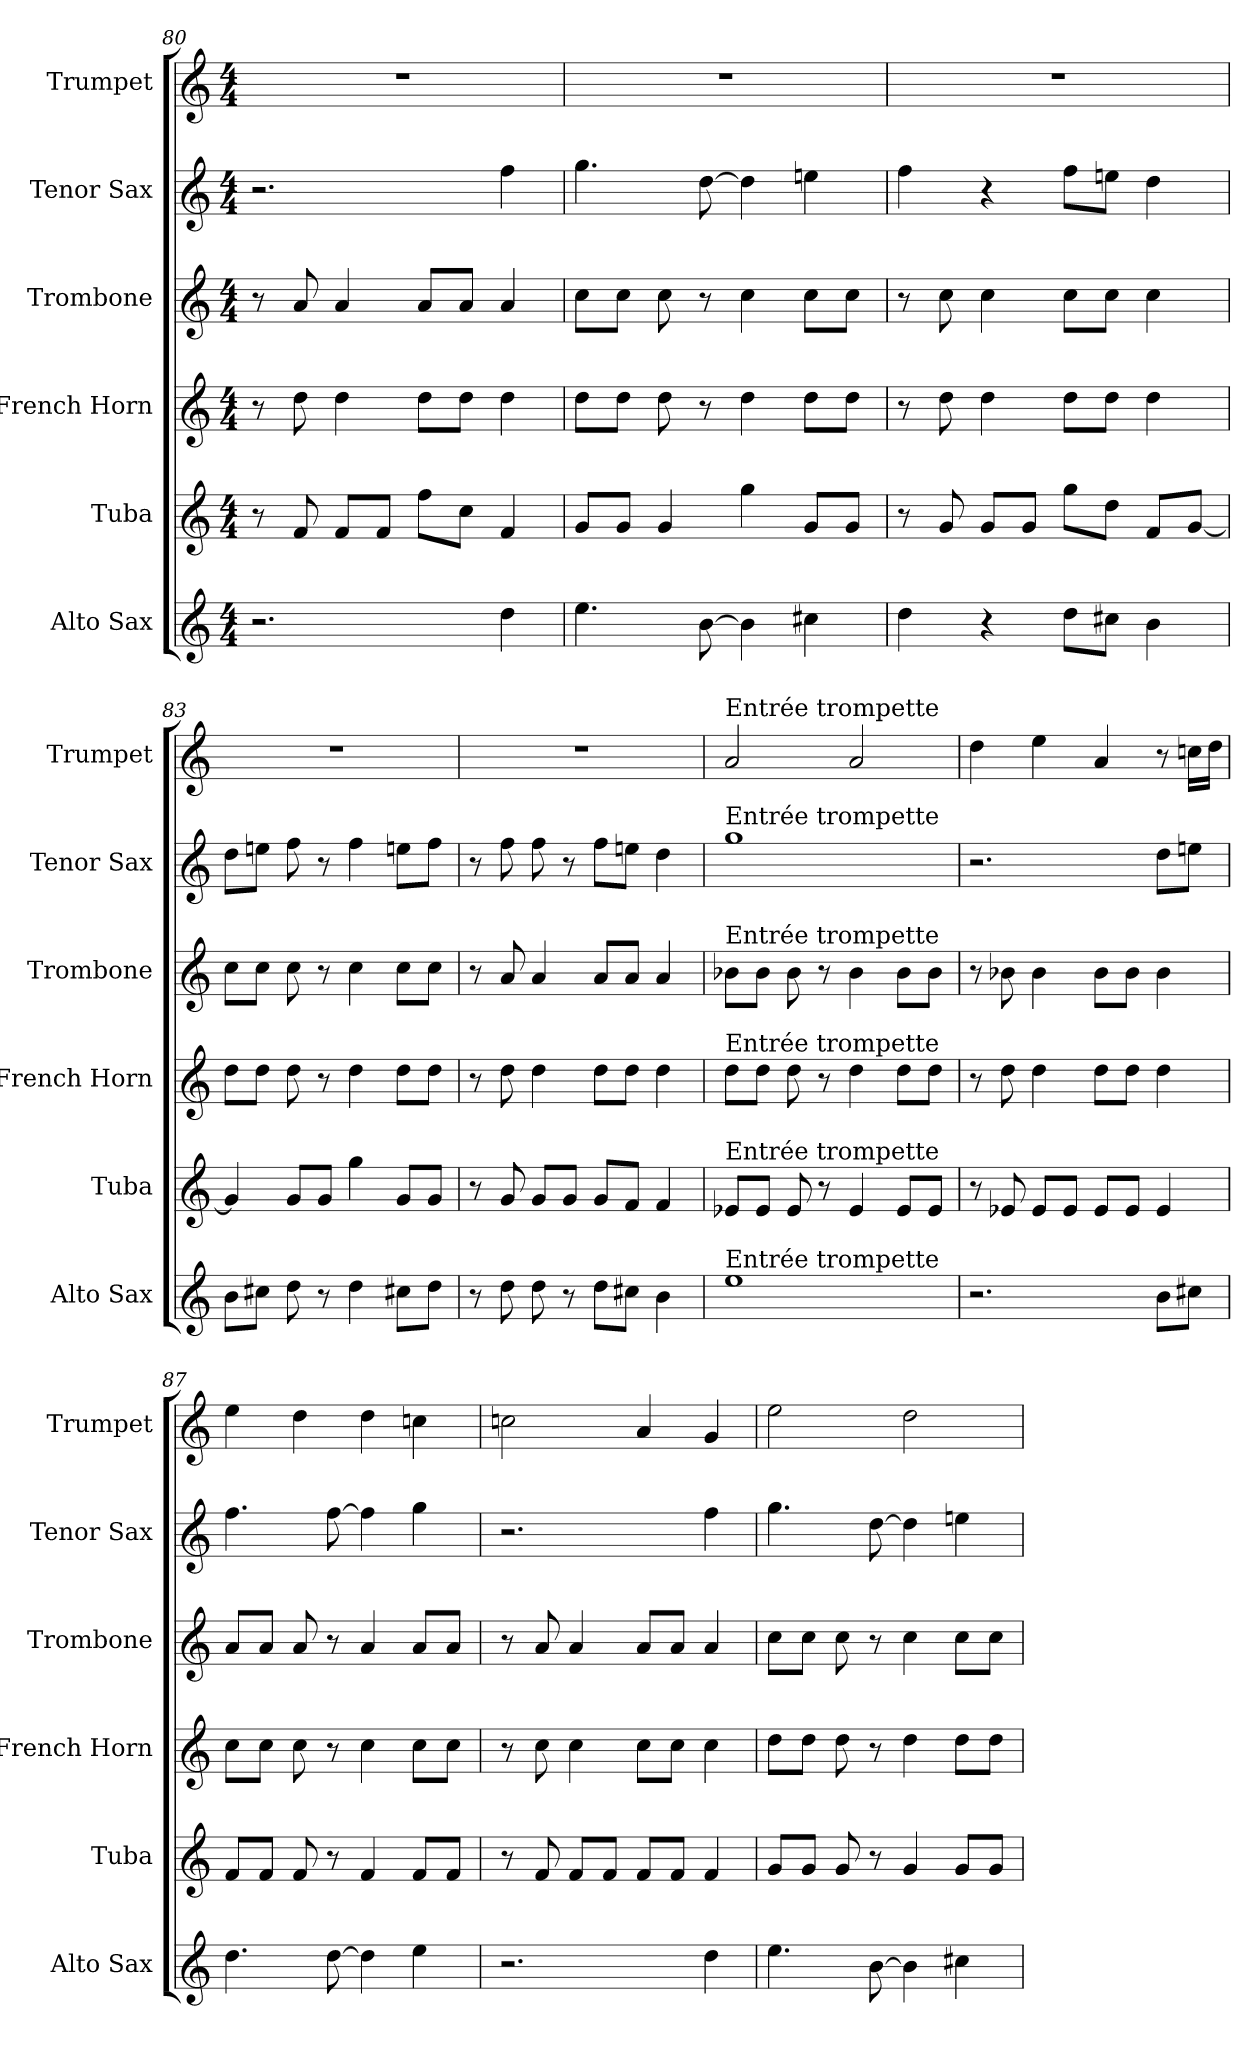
**kern	**kern	**kern	**kern	**kern	**kern
*part6	*part5	*part4	*part3	*part2	*part1
*staff6	*staff5	*staff4	*staff3	*staff2	*staff1
*I"Alto Sax	*I"Tuba	*I"French Horn	*I"Trombone	*I"Tenor Sax	*I"Trumpet
*I'Alto Sax	*I'Tuba	*I'French Horn	*I'Trombone	*I'Tenor Sax	*I'Trumpet
*clefG2	*clefG2	*clefG2	*clefG2	*clefG2	*clefG2
*ITrd5c9	*ITrd15c26	*ITrd8c14	*ITrd8c14	*ITrd8c14	*ITrd1c2
*M4/4	*M4/4	*M4/4	*M4/4	*M4/4	*M4/4
=80	=80	=80	=80	=80	=80
2.r	8r	8r	8r	2.r	1r
.	8FF	8d	8A	.	.
.	8FFL	4d	4A	.	.
.	8FFJ	.	.	.	.
.	8FL	8dL	8AL	.	.
.	8CJ	8dJ	8AJ	.	.
4f	4FF	4d	4A	4f	.
=81	=81	=81	=81	=81	=81
4.g	8GGL	8dL	8cL	4.g	1r
.	8GGJ	8dJ	8cJ	.	.
.	4GG	8d	8c	.	.
[8d	.	8r	8r	[8d	.
4d]	4G	4d	4c	4d]	.
4en	8GGL	8dL	8cL	4en	.
.	8GGJ	8dJ	8cJ	.	.
=82	=82	=82	=82	=82	=82
4f	8r	8r	8r	4f	1r
.	8GG	8d	8c	.	.
4r	8GGL	4d	4c	4r	.
.	8GGJ	.	.	.	.
8fL	8GL	8dL	8cL	8fL	.
8enJ	8DJ	8dJ	8cJ	8enJ	.
4d	8FFL	4d	4c	4d	.
.	[8GGJ	.	.	.	.
=83	=83	=83	=83	=83	=83
8dL	4GG]	8dL	8cL	8dL	1r
8enJ	.	8dJ	8cJ	8enJ	.
8f	8GGL	8d	8c	8f	.
8r	8GGJ	8r	8r	8r	.
4f	4G	4d	4c	4f	.
8enL	8GGL	8dL	8cL	8enL	.
8fJ	8GGJ	8dJ	8cJ	8fJ	.
=84	=84	=84	=84	=84	=84
8r	8r	8r	8r	8r	1r
8f	8GG	8d	8A	8f	.
8f	8GGL	4d	4A	8f	.
8r	8GGJ	.	.	8r	.
8fL	8GGL	8dL	8AL	8fL	.
8enJ	8FFJ	8dJ	8AJ	8enJ	.
4d	4FF	4d	4A	4d	.
=85	=85	=85	=85	=85	=85
!	!	!	!	!	!LO:TX:a:t=Entrée trompette
!	!	!	!	!LO:TX:a:t=Entrée trompette	!
!	!	!	!LO:TX:a:t=Entrée trompette	!	!
!	!	!LO:TX:a:t=Entrée trompette	!	!	!
!	!LO:TX:a:t=Entrée trompette	!	!	!	!
!LO:TX:a:t=Entrée trompette	!	!	!	!	!
1g	8EE-L	8dL	8B-L	1g	2g
.	8EE-J	8dJ	8B-J	.	.
.	8EE-	8d	8B-	.	.
.	8r	8r	8r	.	.
.	4EE-	4d	4B-	.	2g
.	8EE-L	8dL	8B-L	.	.
.	8EE-J	8dJ	8B-J	.	.
=86	=86	=86	=86	=86	=86
2.r	8r	8r	8r	2.r	4cc
.	8EE-	8d	8B-	.	.
.	8EE-L	4d	4B-	.	4dd
.	8EE-J	.	.	.	.
.	8EE-L	8dL	8B-L	.	4g
.	8EE-J	8dJ	8B-J	.	.
8dL	4EE-	4d	4B-	8dL	8r
8enJ	.	.	.	8enJ	16b-LL
.	.	.	.	.	16ccJJ
=87	=87	=87	=87	=87	=87
4.f	8FFL	8cL	8AL	4.f	4dd
.	8FFJ	8cJ	8AJ	.	.
.	8FF	8c	8A	.	4cc
[8f	8r	8r	8r	[8f	.
4f]	4FF	4c	4A	4f]	4cc
4g	8FFL	8cL	8AL	4g	4b-
.	8FFJ	8cJ	8AJ	.	.
=88	=88	=88	=88	=88	=88
2.r	8r	8r	8r	2.r	2b-
.	8FF	8c	8A	.	.
.	8FFL	4c	4A	.	.
.	8FFJ	.	.	.	.
.	8FFL	8cL	8AL	.	4g
.	8FFJ	8cJ	8AJ	.	.
4f	4FF	4c	4A	4f	4f
=89	=89	=89	=89	=89	=89
4.g	8GGL	8dL	8cL	4.g	2dd
.	8GGJ	8dJ	8cJ	.	.
.	8GG	8d	8c	.	.
[8d	8r	8r	8r	[8d	.
4d]	4GG	4d	4c	4d]	2cc
4en	8GGL	8dL	8cL	4en	.
.	8GGJ	8dJ	8cJ	.	.
=	=	=	=	=	=
*-	*-	*-	*-	*-	*-
